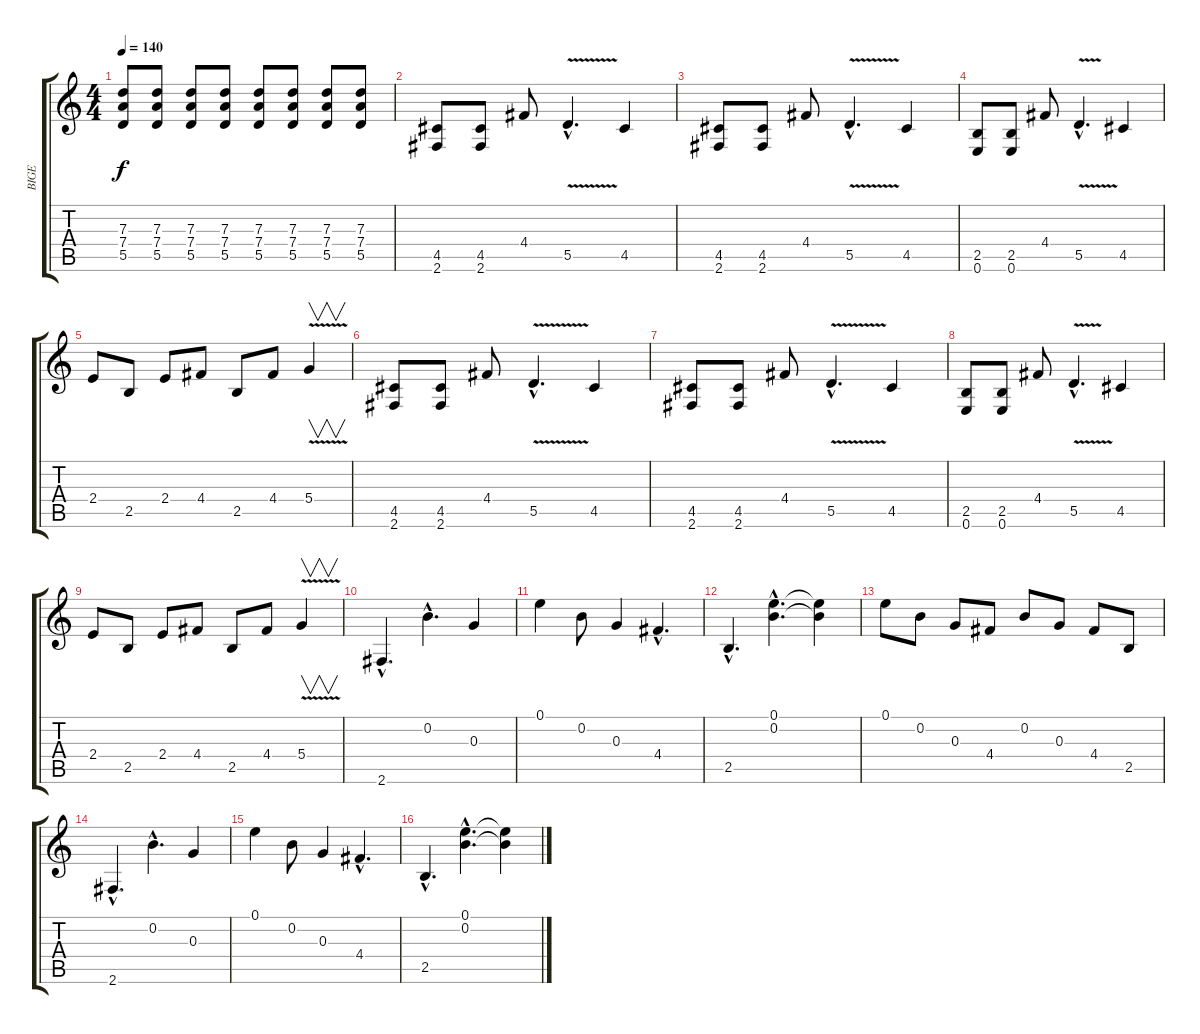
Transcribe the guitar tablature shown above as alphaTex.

\track ("BIGE" "BIGE") {instrument overdrivenguitar}
\staff {score tabs}
\tuning (E4 B3 G3 D3 A2 E2) {hide}
\ts (4 4)
\tempo 140
\clef g2
\ks c
(7.3 7.4 5.5).8{dy f} (7.3 7.4 5.5).8 (7.3 7.4 5.5).8 (7.3 7.4 5.5).8 (7.3 7.4 5.5).8 (7.3 7.4 5.5).8 (7.3 7.4 5.5).8 (7.3 7.4 5.5).8 |
(4.5 2.6).8 (4.5 2.6).8 4.4.8 5.5{v hac}.4{d} 4.5.4 |
(4.5 2.6).8 (4.5 2.6).8 4.4.8 5.5{v hac}.4{d} 4.5.4 |
(2.5 0.6).8 (2.5 0.6).8 4.4.8 5.5{v hac}.4{d} 4.5.4 |
2.4.8 2.5.8 2.4.8 4.4.8 2.5.8 4.4.8 5.4{v}.4{v} |
(4.5 2.6).8 (4.5 2.6).8 4.4.8 5.5{v hac}.4{d} 4.5.4 |
(4.5 2.6).8 (4.5 2.6).8 4.4.8 5.5{v hac}.4{d} 4.5.4 |
(2.5 0.6).8 (2.5 0.6).8 4.4.8 5.5{v hac}.4{d} 4.5.4 |
2.4.8 2.5.8 2.4.8 4.4.8 2.5.8 4.4.8 5.4{v}.4{v} |
2.6{hac}.4{d instrument acousticguitarsteel} 0.2{hac}.4{d} 0.3.4 |
0.1.4 0.2.8 0.3.4 4.4{hac}.4{d} |
2.5{hac}.4{d} (0.1{hac} 0.2{hac}).4{d} (0.1{t} 0.2{t}).4 |
0.1.8 0.2.8 0.3.8 4.4.8 0.2.8 0.3.8 4.4.8 2.5.8 |
2.6{hac}.4{d} 0.2{hac}.4{d} 0.3.4 |
0.1.4 0.2.8 0.3.4 4.4{hac}.4{d} |
2.5{hac}.4{d} (0.1{hac} 0.2{hac}).4{d} (0.1{t} 0.2{t}).4
